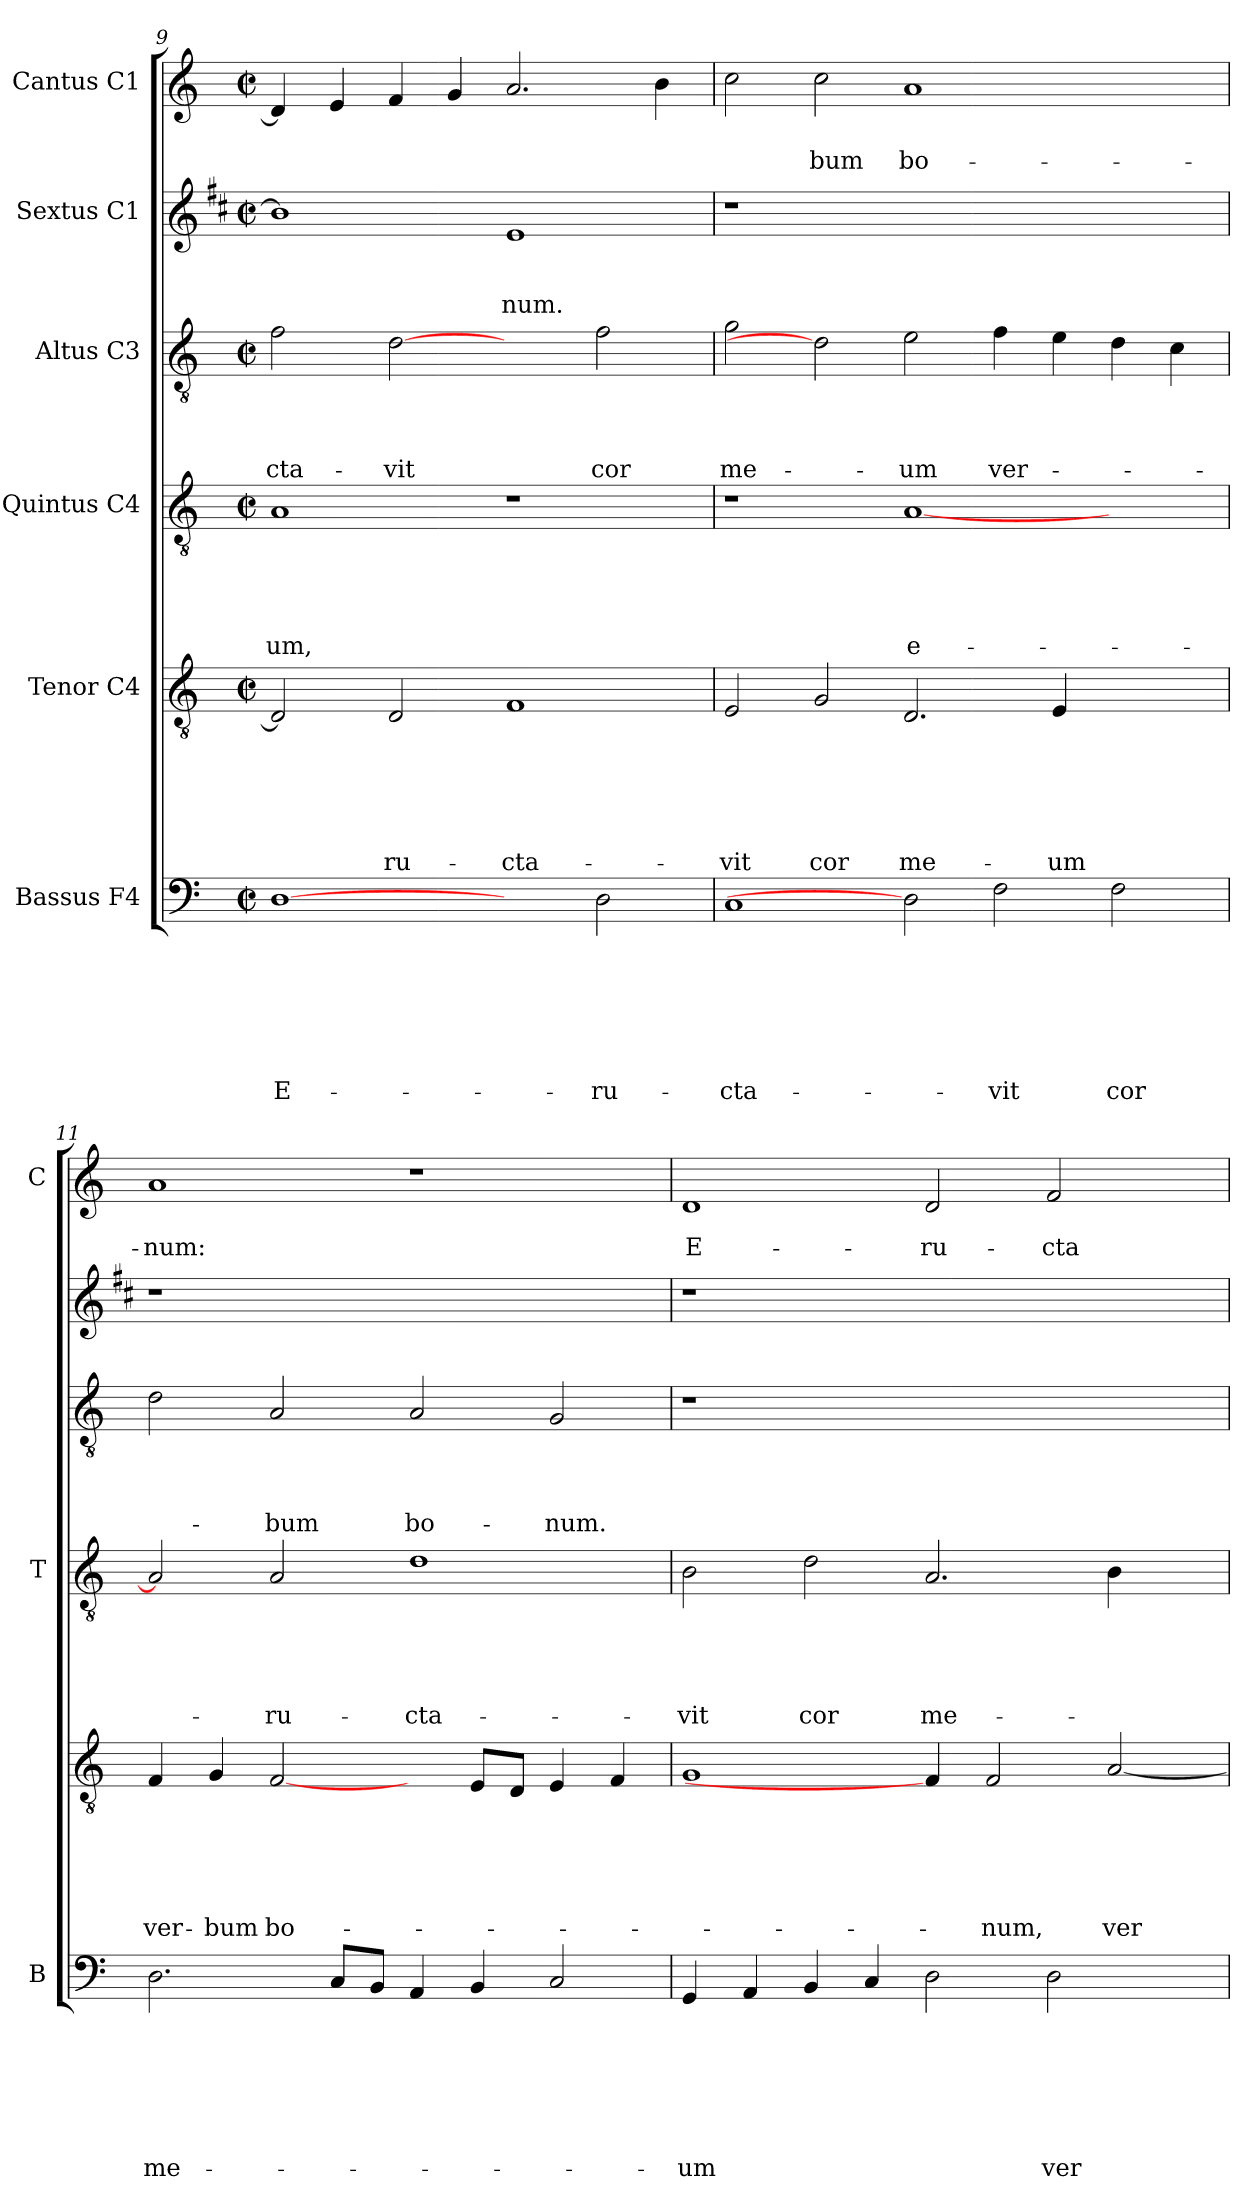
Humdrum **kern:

**kern	**text	**text	**text	**text	**text	**text	**text	**kern	**text	**text	**text	**text	**text	**text	**kern	**text	**text	**text	**text	**text	**kern	**text	**text	**text	**text	**kern	**text	**text	**text	**kern	**text	**text
*part6	*part6	*part6	*part6	*part6	*part6	*part6	*part6	*part5	*part5	*part5	*part5	*part5	*part5	*part5	*part4	*part4	*part4	*part4	*part4	*part4	*part3	*part3	*part3	*part3	*part3	*part2	*part2	*part2	*part2	*part1	*part1	*part1
*staff6	*staff6	*staff6	*staff6	*staff6	*staff6	*staff6	*staff6	*staff5	*staff5	*staff5	*staff5	*staff5	*staff5	*staff5	*staff4	*staff4	*staff4	*staff4	*staff4	*staff4	*staff3	*staff3	*staff3	*staff3	*staff3	*staff2	*staff2	*staff2	*staff2	*staff1	*staff1	*staff1
*I"Bassus F4	*	*	*	*	*	*	*	*I"Tenor C4	*	*	*	*	*	*	*I"Quintus C4	*	*	*	*	*	*I"Altus C3	*	*	*	*	*I"Sextus C1	*	*	*	*I"Cantus C1	*	*
*I'B	*	*	*	*	*	*	*	*	*	*	*	*	*	*	*I'T	*	*	*	*	*	*	*	*	*	*	*	*	*	*	*I'C	*	*
*clefF4	*	*	*	*	*	*	*	*clefGv2	*	*	*	*	*	*	*clefGv2	*	*	*	*	*	*clefGv2	*	*	*	*	*clefG2	*	*	*	*clefG2	*	*
*	*	*	*	*	*	*	*	*	*	*	*	*	*	*	*	*	*	*	*	*	*	*	*	*	*	*ITrd1c2	*	*	*	*	*	*
*k[]	*	*	*	*	*	*	*	*k[]	*	*	*	*	*	*	*k[]	*	*	*	*	*	*k[]	*	*	*	*	*k[]	*	*	*	*k[]	*	*
*C:	*	*	*	*	*	*	*	*C:	*	*	*	*	*	*	*C:	*	*	*	*	*	*C:	*	*	*	*	*C:	*	*	*	*C:	*	*
*M2/2	*	*	*	*	*	*	*	*M2/2	*	*	*	*	*	*	*M2/2	*	*	*	*	*	*M2/2	*	*	*	*	*M2/2	*	*	*	*M2/2	*	*
*met(c|)	*	*	*	*	*	*	*	*met(c|)	*	*	*	*	*	*	*met(c|)	*	*	*	*	*	*met(c|)	*	*	*	*	*met(c|)	*	*	*	*met(c|)	*	*
=9	=9	=9	=9	=9	=9	=9	=9	=9	=9	=9	=9	=9	=9	=9	=9	=9	=9	=9	=9	=9	=9	=9	=9	=9	=9	=9	=9	=9	=9	=9	=9	=9
!	!	!	!	!	!	!	!LO:LY:b	!	!	!	!	!	!	!	!	!	!	!	!	!LO:LY:b	!	!	!	!	!LO:LY:b	!	!	!	!	!	!	!
[1D	.	.	.	.	.	.	E-	2D/]	.	.	.	.	.	.	1A	.	.	.	.	-um,	2f\	.	.	.	-cta-	1a]	.	.	.	4d/]	.	.
.	.	.	.	.	.	.	.	.	.	.	.	.	.	.	.	.	.	.	.	.	.	.	.	.	.	.	.	.	.	4e/	.	.
!	!	!	!	!	!	!	!	!	!	!	!	!	!	!LO:LY:b	!	!	!	!	!	!	!	!	!	!	!LO:LY:b	!	!	!	!	!	!	!
.	.	.	.	.	.	.	.	2D/	.	.	.	.	.	-ru-	.	.	.	.	.	.	[2d	.	.	.	-vit	.	.	.	.	4f/	.	.
.	.	.	.	.	.	.	.	.	.	.	.	.	.	.	.	.	.	.	.	.	.	.	.	.	.	.	.	.	.	4g/	.	.
!	!	!	!	!	!	!	!	!	!	!	!	!	!	!LO:LY:b	!	!	!	!	!	!	!	!	!	!	!	!	!	!	!LO:LY:b	!	!	!
2ryy	.	.	.	.	.	.	.	1F	.	.	.	.	.	-cta-	1r	.	.	.	.	.	2ryy	.	.	.	.	1d	.	.	-num.	2.a/	.	.
!	!	!	!	!	!	!	!LO:LY:b	!	!	!	!	!	!	!	!	!	!	!	!	!	!	!	!	!	!LO:LY:b	!	!	!	!	!	!	!
2D\	.	.	.	.	.	.	-ru-	.	.	.	.	.	.	.	.	.	.	.	.	.	2f\	.	.	.	cor	.	.	.	.	.	.	.
.	.	.	.	.	.	.	.	.	.	.	.	.	.	.	.	.	.	.	.	.	.	.	.	.	.	.	.	.	.	4b\	.	.
=10	=10	=10	=10	=10	=10	=10	=10	=10	=10	=10	=10	=10	=10	=10	=10	=10	=10	=10	=10	=10	=10	=10	=10	=10	=10	=10	=10	=10	=10	=10	=10	=10
!	!	!	!	!	!	!	!LO:LY:b	!	!	!	!	!	!	!LO:LY:b	!	!	!	!	!	!	!	!	!	!	!LO:LY:b	!	!	!	!	!	!	!
1C	.	.	.	.	.	.	-cta-	2E/	.	.	.	.	.	-vit	1r	.	.	.	.	.	2g\	.	.	.	me-	1r	.	.	.	2cc\	.	.
!	!	!	!	!	!	!	!	!	!	!	!	!	!	!LO:LY:b	!	!	!	!	!	!	!	!	!	!	!	!	!	!	!	!	!	!LO:LY:b
.	.	.	.	.	.	.	.	2G/	.	.	.	.	.	cor	.	.	.	.	.	.	2d]	.	.	.	.	.	.	.	.	2cc\	.	-bum
!	!	!	!	!	!	!	!	!	!	!	!	!	!	!LO:LY:b	!	!	!	!	!	!LO:LY:b	!	!	!	!	!LO:LY:b	!	!	!	!	!	!	!LO:LY:b
2D]	.	.	.	.	.	.	.	2.D/	.	.	.	.	.	me-	[1A	.	.	.	.	e-	2e\	.	.	.	-um	1.ryy	.	.	.	1a	.	bo-
!	!	!	!	!	!	!	!LO:LY:b	!	!	!	!	!	!	!	!	!	!	!	!	!	!	!	!	!	!LO:LY:b	!	!	!	!	!	!	!
2F\	.	.	.	.	.	.	-vit	.	.	.	.	.	.	.	.	.	.	.	.	.	4f\	.	.	.	ver-	.	.	.	.	.	.	.
!	!	!	!	!	!	!	!	!	!	!	!	!	!	!LO:LY:b	!	!	!	!	!	!	!	!	!	!	!	!	!	!	!	!	!	!
.	.	.	.	.	.	.	.	4E/	.	.	.	.	.	-um	.	.	.	.	.	.	4e\	.	.	.	.	.	.	.	.	.	.	.
!	!	!	!	!	!	!	!LO:LY:b	!	!	!	!	!	!	!	!	!	!	!	!	!	!	!	!	!	!	!	!	!	!	!	!	!
2F\	.	.	.	.	.	.	cor	2ryy	.	.	.	.	.	.	2ryy	.	.	.	.	.	4d\	.	.	.	.	.	.	.	.	2ryy	.	.
.	.	.	.	.	.	.	.	.	.	.	.	.	.	.	.	.	.	.	.	.	4c\	.	.	.	.	.	.	.	.	.	.	.
!!LO:LB:g=z
=11	=11	=11	=11	=11	=11	=11	=11	=11	=11	=11	=11	=11	=11	=11	=11	=11	=11	=11	=11	=11	=11	=11	=11	=11	=11	=11	=11	=11	=11	=11	=11	=11
!	!	!	!	!	!	!	!LO:LY:b	!	!	!	!	!	!	!LO:LY:b	!	!	!	!	!	!	!	!	!	!	!	!	!	!	!	!	!	!LO:LY:b
2.D\	.	.	.	.	.	.	me-	4F/	.	.	.	.	.	ver-	2A/]	.	.	.	.	.	2d\	.	.	.	.	1r	.	.	.	1a	.	-num:
!	!	!	!	!	!	!	!	!	!	!	!	!	!	!LO:LY:b	!	!	!	!	!	!	!	!	!	!	!	!	!	!	!	!	!	!
.	.	.	.	.	.	.	.	4G/	.	.	.	.	.	-bum	.	.	.	.	.	.	.	.	.	.	.	.	.	.	.	.	.	.
!	!	!	!	!	!	!	!	!	!	!	!	!	!	!LO:LY:b	!	!	!	!	!	!LO:LY:b	!	!	!	!	!LO:LY:b	!	!	!	!	!	!	!
.	.	.	.	.	.	.	.	[2F/	.	.	.	.	.	bo-	2A/	.	.	.	.	-ru-	2A/	.	.	.	-bum	.	.	.	.	.	.	.
8C/L	.	.	.	.	.	.	.	.	.	.	.	.	.	.	.	.	.	.	.	.	.	.	.	.	.	.	.	.	.	.	.	.
8BB/J	.	.	.	.	.	.	.	.	.	.	.	.	.	.	.	.	.	.	.	.	.	.	.	.	.	.	.	.	.	.	.	.
!	!	!	!	!	!	!	!	!	!	!	!	!	!	!	!	!	!	!	!	!LO:LY:b	!	!	!	!	!LO:LY:b	!	!	!	!	!	!	!
4AA/	.	.	.	.	.	.	.	4ryy	.	.	.	.	.	.	1d	.	.	.	.	-cta-	2A/	.	.	.	bo-	1ryy	.	.	.	1r	.	.
4BB/	.	.	.	.	.	.	.	8E/L	.	.	.	.	.	.	.	.	.	.	.	.	.	.	.	.	.	.	.	.	.	.	.	.
.	.	.	.	.	.	.	.	8D/J	.	.	.	.	.	.	.	.	.	.	.	.	.	.	.	.	.	.	.	.	.	.	.	.
!	!	!	!	!	!	!	!	!	!	!	!	!	!	!	!	!	!	!	!	!	!	!	!	!	!LO:LY:b	!	!	!	!	!	!	!
2C/	.	.	.	.	.	.	.	4E/	.	.	.	.	.	.	.	.	.	.	.	.	2G/	.	.	.	-num.	.	.	.	.	.	.	.
.	.	.	.	.	.	.	.	4F/	.	.	.	.	.	.	.	.	.	.	.	.	.	.	.	.	.	.	.	.	.	.	.	.
=12	=12	=12	=12	=12	=12	=12	=12	=12	=12	=12	=12	=12	=12	=12	=12	=12	=12	=12	=12	=12	=12	=12	=12	=12	=12	=12	=12	=12	=12	=12	=12	=12
!	!	!	!	!	!	!	!LO:LY:b	!	!	!	!	!	!	!	!	!	!	!	!	!LO:LY:b	!	!	!	!	!	!	!	!	!	!	!	!LO:LY:b
4GG/	.	.	.	.	.	.	-um	1G	.	.	.	.	.	.	2B\	.	.	.	.	-vit	1r	.	.	.	.	1r	.	.	.	1d	.	E-
4AA/	.	.	.	.	.	.	.	.	.	.	.	.	.	.	.	.	.	.	.	.	.	.	.	.	.	.	.	.	.	.	.	.
!	!	!	!	!	!	!	!	!	!	!	!	!	!	!	!	!	!	!	!	!LO:LY:b	!	!	!	!	!	!	!	!	!	!	!	!
4BB/	.	.	.	.	.	.	.	.	.	.	.	.	.	.	2d\	.	.	.	.	cor	.	.	.	.	.	.	.	.	.	.	.	.
4C/	.	.	.	.	.	.	.	.	.	.	.	.	.	.	.	.	.	.	.	.	.	.	.	.	.	.	.	.	.	.	.	.
!	!	!	!	!	!	!	!	!	!	!	!	!	!	!	!	!	!	!	!	!LO:LY:b	!	!	!	!	!	!	!	!	!	!	!	!LO:LY:b
2D\	.	.	.	.	.	.	.	4F/]	.	.	.	.	.	.	2.A/	.	.	.	.	me-	1ryy	.	.	.	.	1ryy	.	.	.	2d/	.	-ru-
!	!	!	!	!	!	!	!	!	!	!	!	!	!	!LO:LY:b	!	!	!	!	!	!	!	!	!	!	!	!	!	!	!	!	!	!
.	.	.	.	.	.	.	.	2F/	.	.	.	.	.	-num,	.	.	.	.	.	.	.	.	.	.	.	.	.	.	.	.	.	.
!	!	!	!	!	!	!	!LO:LY:b	!	!	!	!	!	!	!	!	!	!	!	!	!	!	!	!	!	!	!	!	!	!	!	!	!LO:LY:b
2D\	.	.	.	.	.	.	ver-	.	.	.	.	.	.	.	.	.	.	.	.	.	.	.	.	.	.	.	.	.	.	2f/	.	-cta-
!	!	!	!	!	!	!	!	!	!	!	!	!	!	!LO:LY:b	!	!	!	!	!	!	!	!	!	!	!	!	!	!	!	!	!	!
.	.	.	.	.	.	.	.	[2A/	.	.	.	.	.	ver-	4B\	.	.	.	.	.	.	.	.	.	.	.	.	.	.	.	.	.
4ryy	.	.	.	.	.	.	.	.	.	.	.	.	.	.	4ryy	.	.	.	.	.	4ryy	.	.	.	.	4ryy	.	.	.	4ryy	.	.
=	=	=	=	=	=	=	=	=	=	=	=	=	=	=	=	=	=	=	=	=	=	=	=	=	=	=	=	=	=	=	=	=
*-	*-	*-	*-	*-	*-	*-	*-	*-	*-	*-	*-	*-	*-	*-	*-	*-	*-	*-	*-	*-	*-	*-	*-	*-	*-	*-	*-	*-	*-	*-	*-	*-
